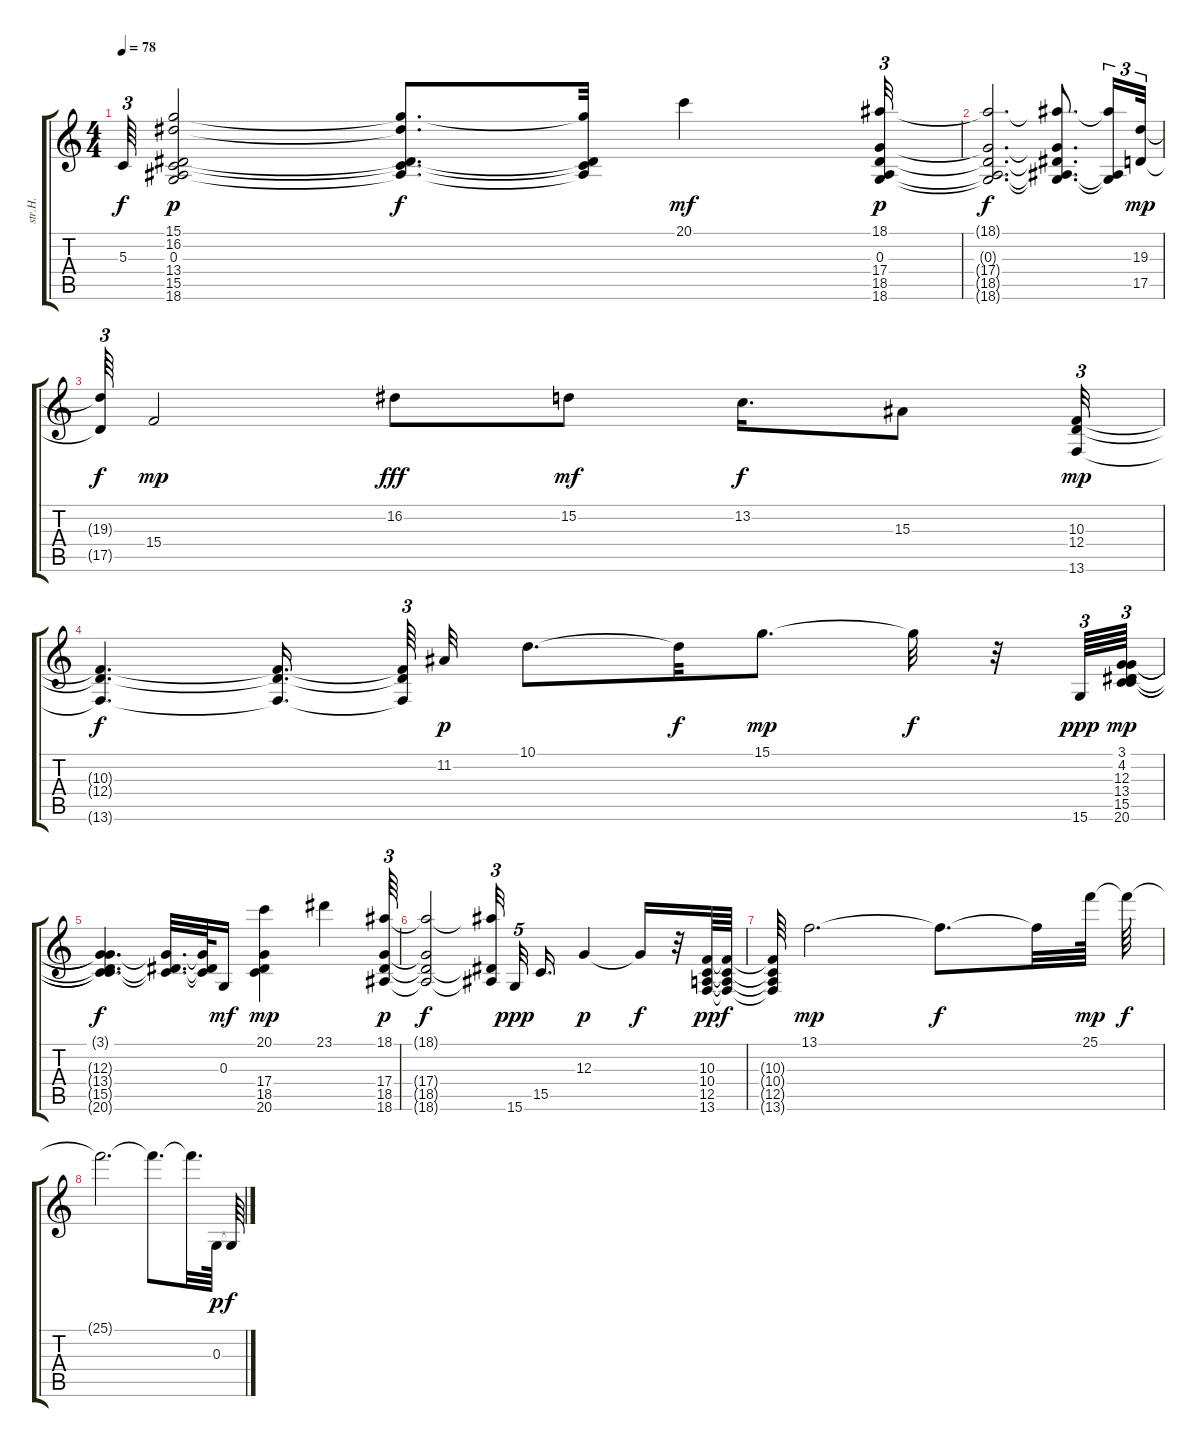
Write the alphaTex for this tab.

\track ("str.H." "str.H.") {instrument stringensemble2}
\staff {score tabs}
\tuning (E4 B3 G3 D3 A2 E2) {hide}
\ts (4 4)
\tempo 78
\clef g2
\ks c
5.3{t}.64{tu (3 2) dy f} (15.1 16.2 0.3 13.4 15.5 18.6).2{dy p} (15.1{t} 16.2{t} 13.4{t} 15.5{t} 18.6{t}).8{d dy f} (15.1{t} 13.4{t} 15.5{t} 18.6{t}).32 20.1.4{dy mf} (18.1 0.3 17.4 18.5 18.6).32{tu (3 2) dy p} |
(18.1{t} 0.3{t} 17.4{t} 18.5{t} 18.6{t}).2{d dy f} (18.1{t} 0.3{t} 17.4{t} 18.5{t} 18.6{t}).8{d} (18.1{t} 0.3{t} 18.6{t}).16{tu (3 2)} (19.3 17.5).32{tu (3 2) dy mp} |
(19.3{t} 17.5{t}).64{tu (3 2) dy f} 15.4.2{dy mp} 16.2.8{dy fff} 15.2.8{dy mf} 13.2.16{d dy f} 15.3.8 (10.3 12.4 13.6).32{tu (3 2) dy mp} |
(10.3{t} 12.4{t} 13.6{t}).4{d dy f} (10.3{t} 12.4{t} 13.6{t}).16{d beam splitsecondary} (10.3{t} 12.4{t} 13.6{t}).64{tu (3 2)} 11.2.32{dy p} 10.1.8{d} 10.1{t}.32{dy f} 15.1.8{d dy mp} 15.1{t}.32{dy f} r.32 15.6.64{tu (3 2) dy ppp} (3.1 4.2 12.3 13.4 15.5 20.6).64{tu (3 2) dy mp} |
(3.1{t} 12.3{t} 13.4{t} 15.5{t} 20.6{t}).4{d dy f} (12.3{t} 13.4{t} 20.6{t}).32{d} (12.3{t} 13.4{t} 20.6{t}).64 0.3.16{dy mf} (20.1 17.4 18.5 20.6).4{dy mp} 23.1.4 (18.1 17.4 18.5 18.6).64{tu (3 2) dy p} |
(18.1{t} 17.4{t} 18.5{t} 18.6{t}).2{dy f} (18.1{t} 18.5{t} 18.6{t}).32{tu (3 2)} 15.6.32{tu (5 4) dy ppp beam splitsecondary} 15.5.16{d} 12.3.4{dy p} 12.3{t}.16{dy f} r.32 (10.3 10.4 12.5 13.6).64{dy pp} (10.3{t} 10.4{t} 12.5{t} 13.6{t}).64{dy f} |
(10.3{t} 10.4{t} 12.5{t} 13.6{t}).64 13.1.2{d dy mp} 13.1{t}.8{d dy f} 13.1{t}.32 25.1.64{dy mp} 25.1{t}.64{dy f} |
25.1{t}.2{d} 25.1{t}.8{d} 25.1{t}.32{d} 0.3.64{dy p} 0.3{t}.64{dy f}
